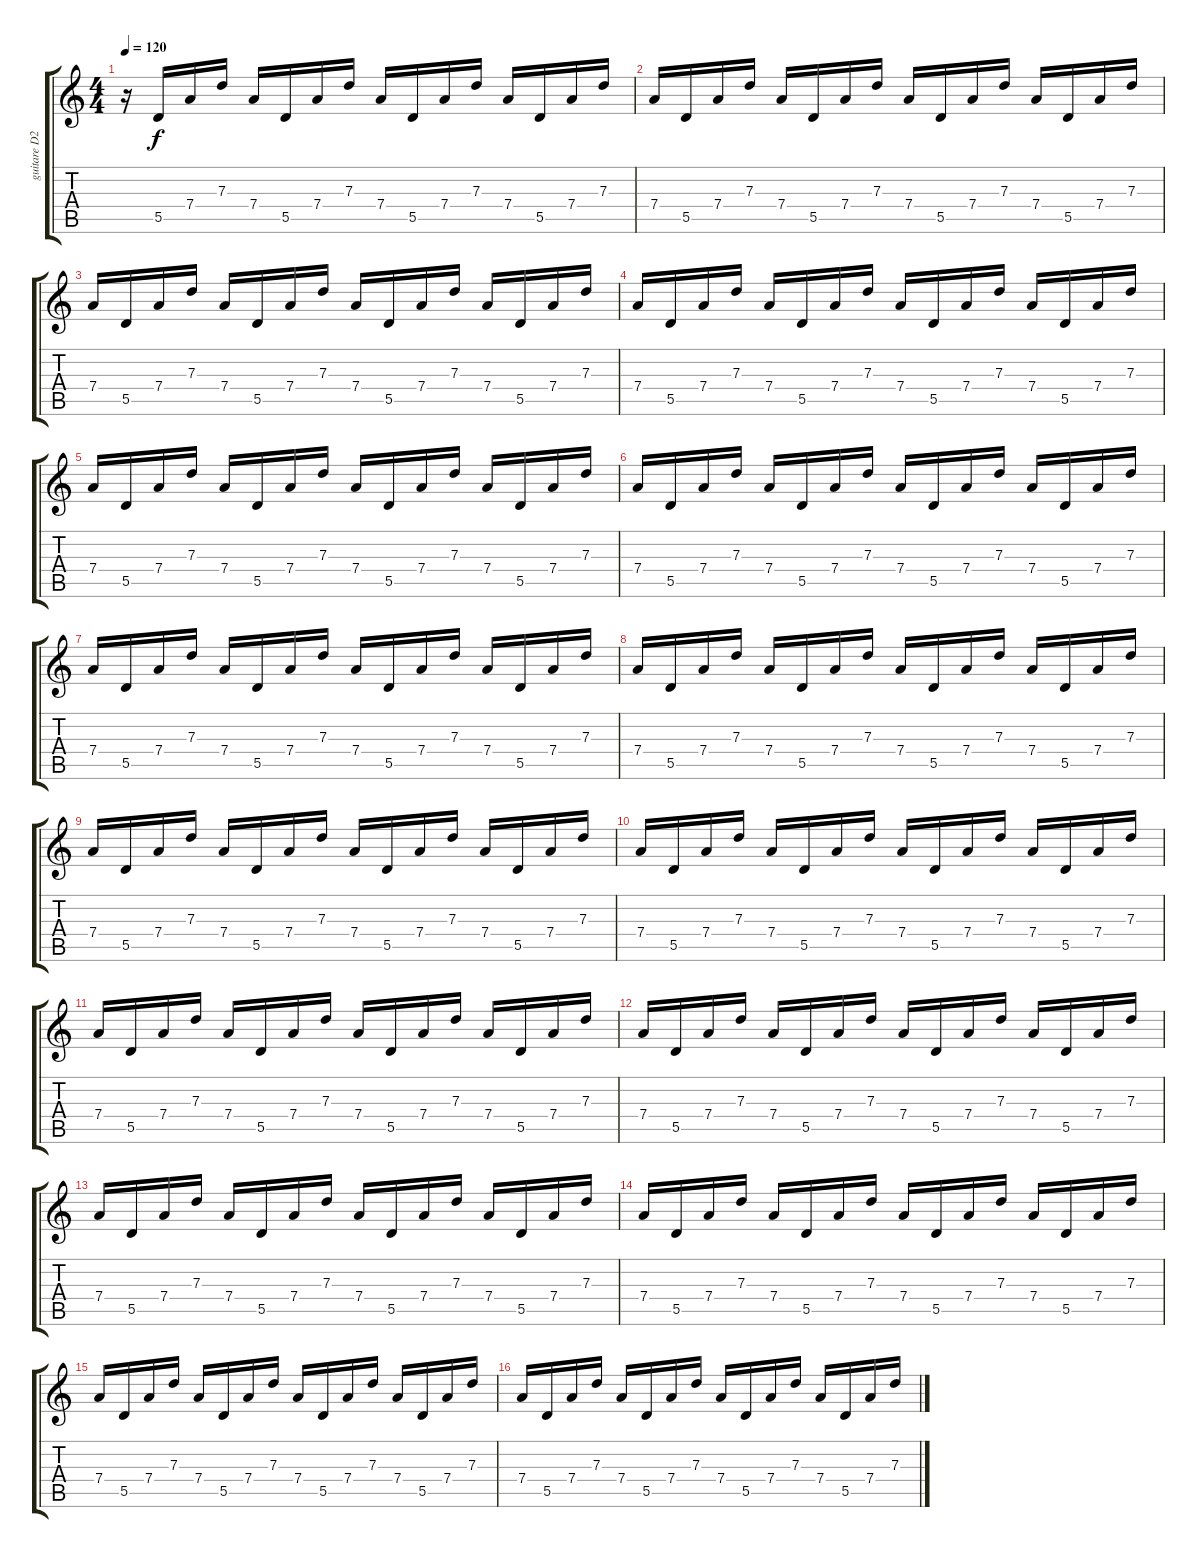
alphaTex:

\track ("guitare D2" "guitare D2") {instrument distortionguitar}
\staff {score tabs}
\tuning (E4 B3 G3 D3 A2 E2) {hide}
\ts (4 4)
\tempo 120
\clef g2
\ks c
r.16{dy f instrument distortionguitar} 5.5.16 7.4.16 7.3.16 7.4.16 5.5.16 7.4.16 7.3.16 7.4.16 5.5.16 7.4.16 7.3.16 7.4.16 5.5.16 7.4.16 7.3.16 |
7.4.16 5.5.16 7.4.16 7.3.16 7.4.16 5.5.16 7.4.16 7.3.16 7.4.16 5.5.16 7.4.16 7.3.16 7.4.16 5.5.16 7.4.16 7.3.16 |
7.4.16 5.5.16 7.4.16 7.3.16 7.4.16 5.5.16 7.4.16 7.3.16 7.4.16 5.5.16 7.4.16 7.3.16 7.4.16 5.5.16 7.4.16 7.3.16 |
7.4.16 5.5.16 7.4.16 7.3.16 7.4.16 5.5.16 7.4.16 7.3.16 7.4.16 5.5.16 7.4.16 7.3.16 7.4.16 5.5.16 7.4.16 7.3.16 |
7.4.16 5.5.16 7.4.16 7.3.16 7.4.16 5.5.16 7.4.16 7.3.16 7.4.16 5.5.16 7.4.16 7.3.16 7.4.16 5.5.16 7.4.16 7.3.16 |
7.4.16 5.5.16 7.4.16 7.3.16 7.4.16 5.5.16 7.4.16 7.3.16 7.4.16 5.5.16 7.4.16 7.3.16 7.4.16 5.5.16 7.4.16 7.3.16 |
7.4.16 5.5.16 7.4.16 7.3.16 7.4.16 5.5.16 7.4.16 7.3.16 7.4.16 5.5.16 7.4.16 7.3.16 7.4.16 5.5.16 7.4.16 7.3.16 |
7.4.16 5.5.16 7.4.16 7.3.16 7.4.16 5.5.16 7.4.16 7.3.16 7.4.16 5.5.16 7.4.16 7.3.16 7.4.16 5.5.16 7.4.16 7.3.16 |
7.4.16 5.5.16 7.4.16 7.3.16 7.4.16 5.5.16 7.4.16 7.3.16 7.4.16 5.5.16 7.4.16 7.3.16 7.4.16 5.5.16 7.4.16 7.3.16 |
7.4.16 5.5.16 7.4.16 7.3.16 7.4.16 5.5.16 7.4.16 7.3.16 7.4.16 5.5.16 7.4.16 7.3.16 7.4.16 5.5.16 7.4.16 7.3.16 |
7.4.16 5.5.16 7.4.16 7.3.16 7.4.16 5.5.16 7.4.16 7.3.16 7.4.16 5.5.16 7.4.16 7.3.16 7.4.16 5.5.16 7.4.16 7.3.16 |
7.4.16 5.5.16 7.4.16 7.3.16 7.4.16 5.5.16 7.4.16 7.3.16 7.4.16 5.5.16 7.4.16 7.3.16 7.4.16 5.5.16 7.4.16 7.3.16 |
7.4.16 5.5.16 7.4.16 7.3.16 7.4.16 5.5.16 7.4.16 7.3.16 7.4.16 5.5.16 7.4.16 7.3.16 7.4.16 5.5.16 7.4.16 7.3.16 |
7.4.16 5.5.16 7.4.16 7.3.16 7.4.16 5.5.16 7.4.16 7.3.16 7.4.16 5.5.16 7.4.16 7.3.16 7.4.16 5.5.16 7.4.16 7.3.16 |
7.4.16 5.5.16 7.4.16 7.3.16 7.4.16 5.5.16 7.4.16 7.3.16 7.4.16 5.5.16 7.4.16 7.3.16 7.4.16 5.5.16 7.4.16 7.3.16 |
7.4.16 5.5.16 7.4.16 7.3.16 7.4.16 5.5.16 7.4.16 7.3.16 7.4.16 5.5.16 7.4.16 7.3.16 7.4.16 5.5.16 7.4.16 7.3.16
